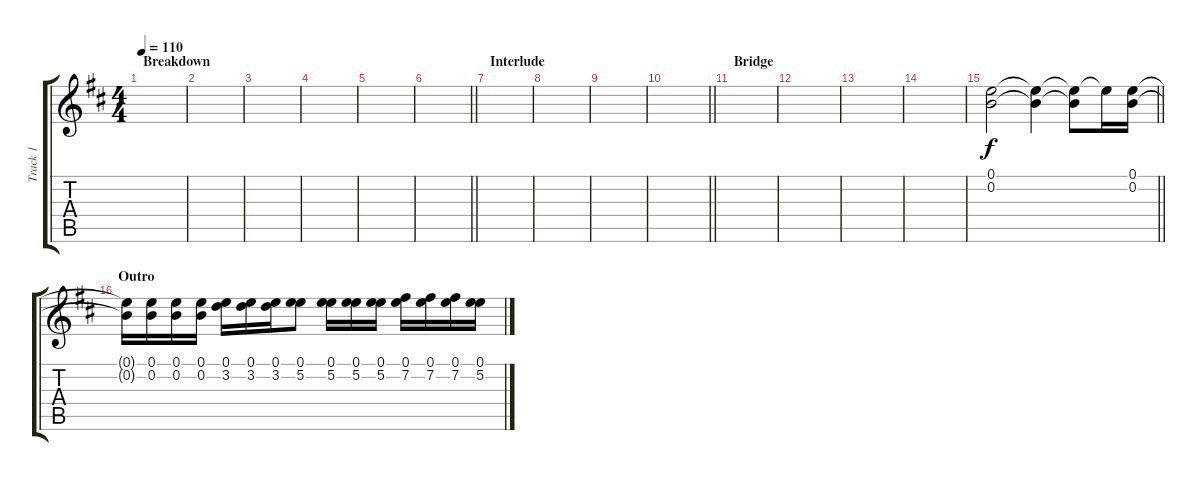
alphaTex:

\track ("Track 1" "Track 1") {instrument overdrivenguitar}
\staff {score tabs}
\tuning (E4 B3 G3 D3 A2 D2) {hide}
\ts (4 4)
\section ("" "Breakdown")
\tempo 110
\clef g2
\ks d
|
|
|
|
|
\barLineRight lightlight
|
\section ("" "Interlude")
|
|
|
\barLineRight lightlight
|
\section ("" "Bridge")
|
|
|
|
\barLineRight lightlight
(0.1 0.2).2 (0.1{t} 0.2{t}).4 (0.1{t} 0.2{t}).8 0.1{t}.16 (0.1 0.2).16 |
\section ("" "Outro")
(0.1{t} 0.2{t}).16 (0.1 0.2).16 (0.1 0.2).16 (0.1 0.2).16 (0.1 3.2).16 (0.1 3.2).16 (0.1 3.2).16 (0.1 5.2).8 (0.1 5.2).16 (0.1 5.2).16 (0.1 5.2).16 (0.1 7.2).16 (0.1 7.2).16 (0.1 7.2).16 (0.1 5.2).16
